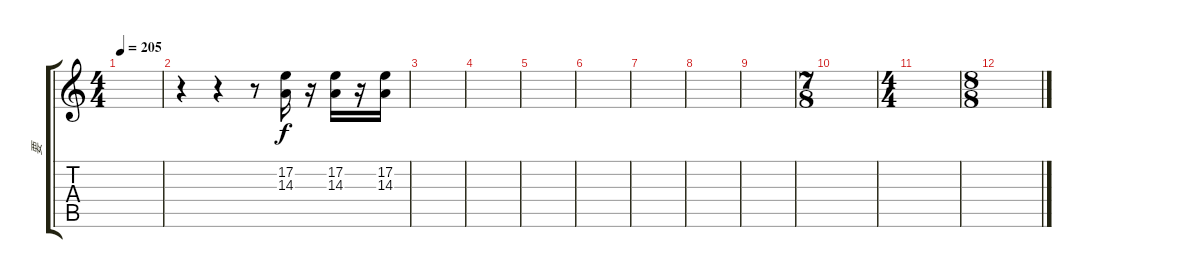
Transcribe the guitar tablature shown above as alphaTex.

\track ("要" "要") {instrument trumpet}
\staff {score tabs}
\tuning (E4 B3 G3 D3 A2 E2) {hide}
\ts (4 4)
\tempo 205
\clef g2
\ks c
|
r.4 r.4 r.8 (17.2 14.3).16 r.16 (17.2 14.3).16 r.16 (17.2 14.3).16 |
|
|
|
|
|
|
|
\ts (7 8)
|
\ts (4 4)
|
\ts (8 8)
